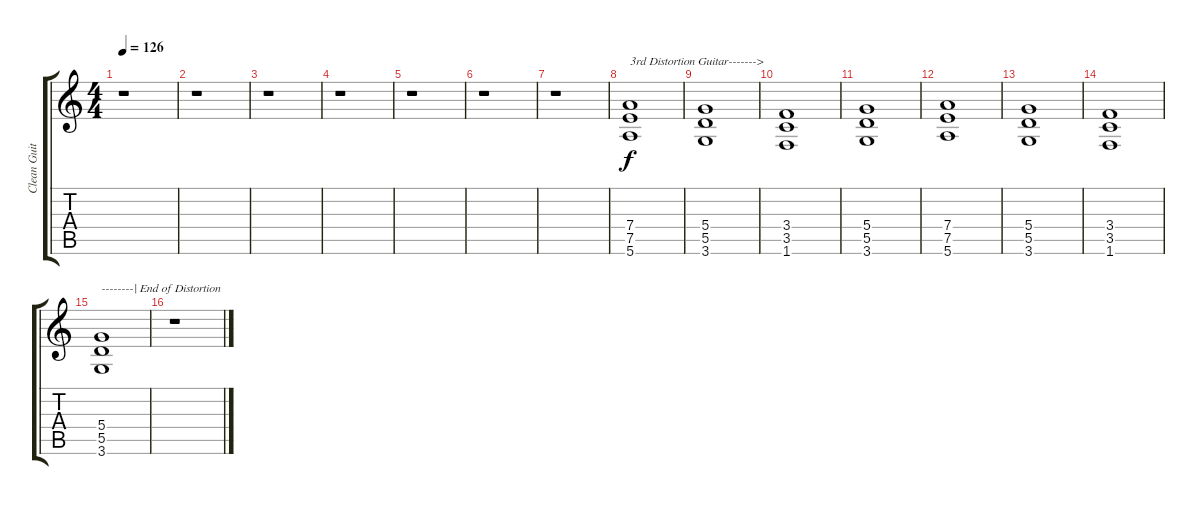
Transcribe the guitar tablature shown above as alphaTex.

\track ("Clean Guitar" "Clean Guit") {instrument electricguitarclean}
\staff {score tabs}
\tuning (E4 B3 G3 D3 A2 E2) {hide}
\ts (4 4)
\tempo 126
\clef g2
\ks c
r.1{dy f} |
r.1 |
r.1 |
r.1 |
r.1 |
r.1 |
r.1 |
(7.4 7.5 5.6).1{txt "3rd Distortion Guitar------->"} |
(5.4 5.5 3.6).1 |
(3.4 3.5 1.6).1 |
(5.4 5.5 3.6).1 |
(7.4 7.5 5.6).1 |
(5.4 5.5 3.6).1 |
(3.4 3.5 1.6).1 |
(5.4 5.5 3.6).1{txt "--------| End of Distortion"} |
r.1
